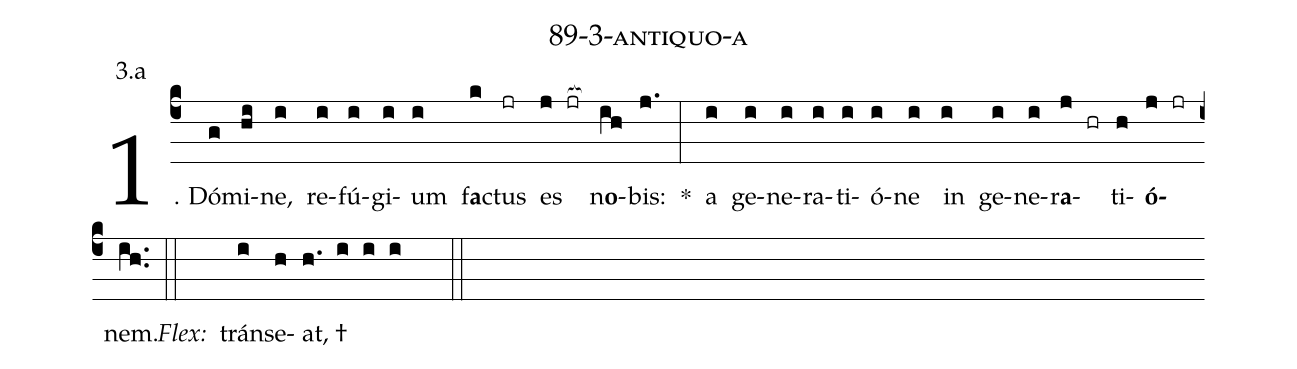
name: 89-3-antiquo-a;
annotation: 3.a;
%%
(c4)1. Dó(g)mi(hi)ne,(i) re(i)fú(i)gi(i)um(i) f<b>a</b>c(k)tus(jr) es(j jr[ocb:1{]) n<b>o</b>(ih[ocb:0}])bis:(j.) *(:) a(i) ge(i)ne(i)ra(i)ti(i)ó(i)ne(i) in(i) ge(i)ne(i)r<b>a</b>(j hr)ti(h)<b>ó</b>(j jr)nem.(ih..) (::)
<i>Flex:</i>()  tráns(i)e(h)at, †(h. i i i  ::)
